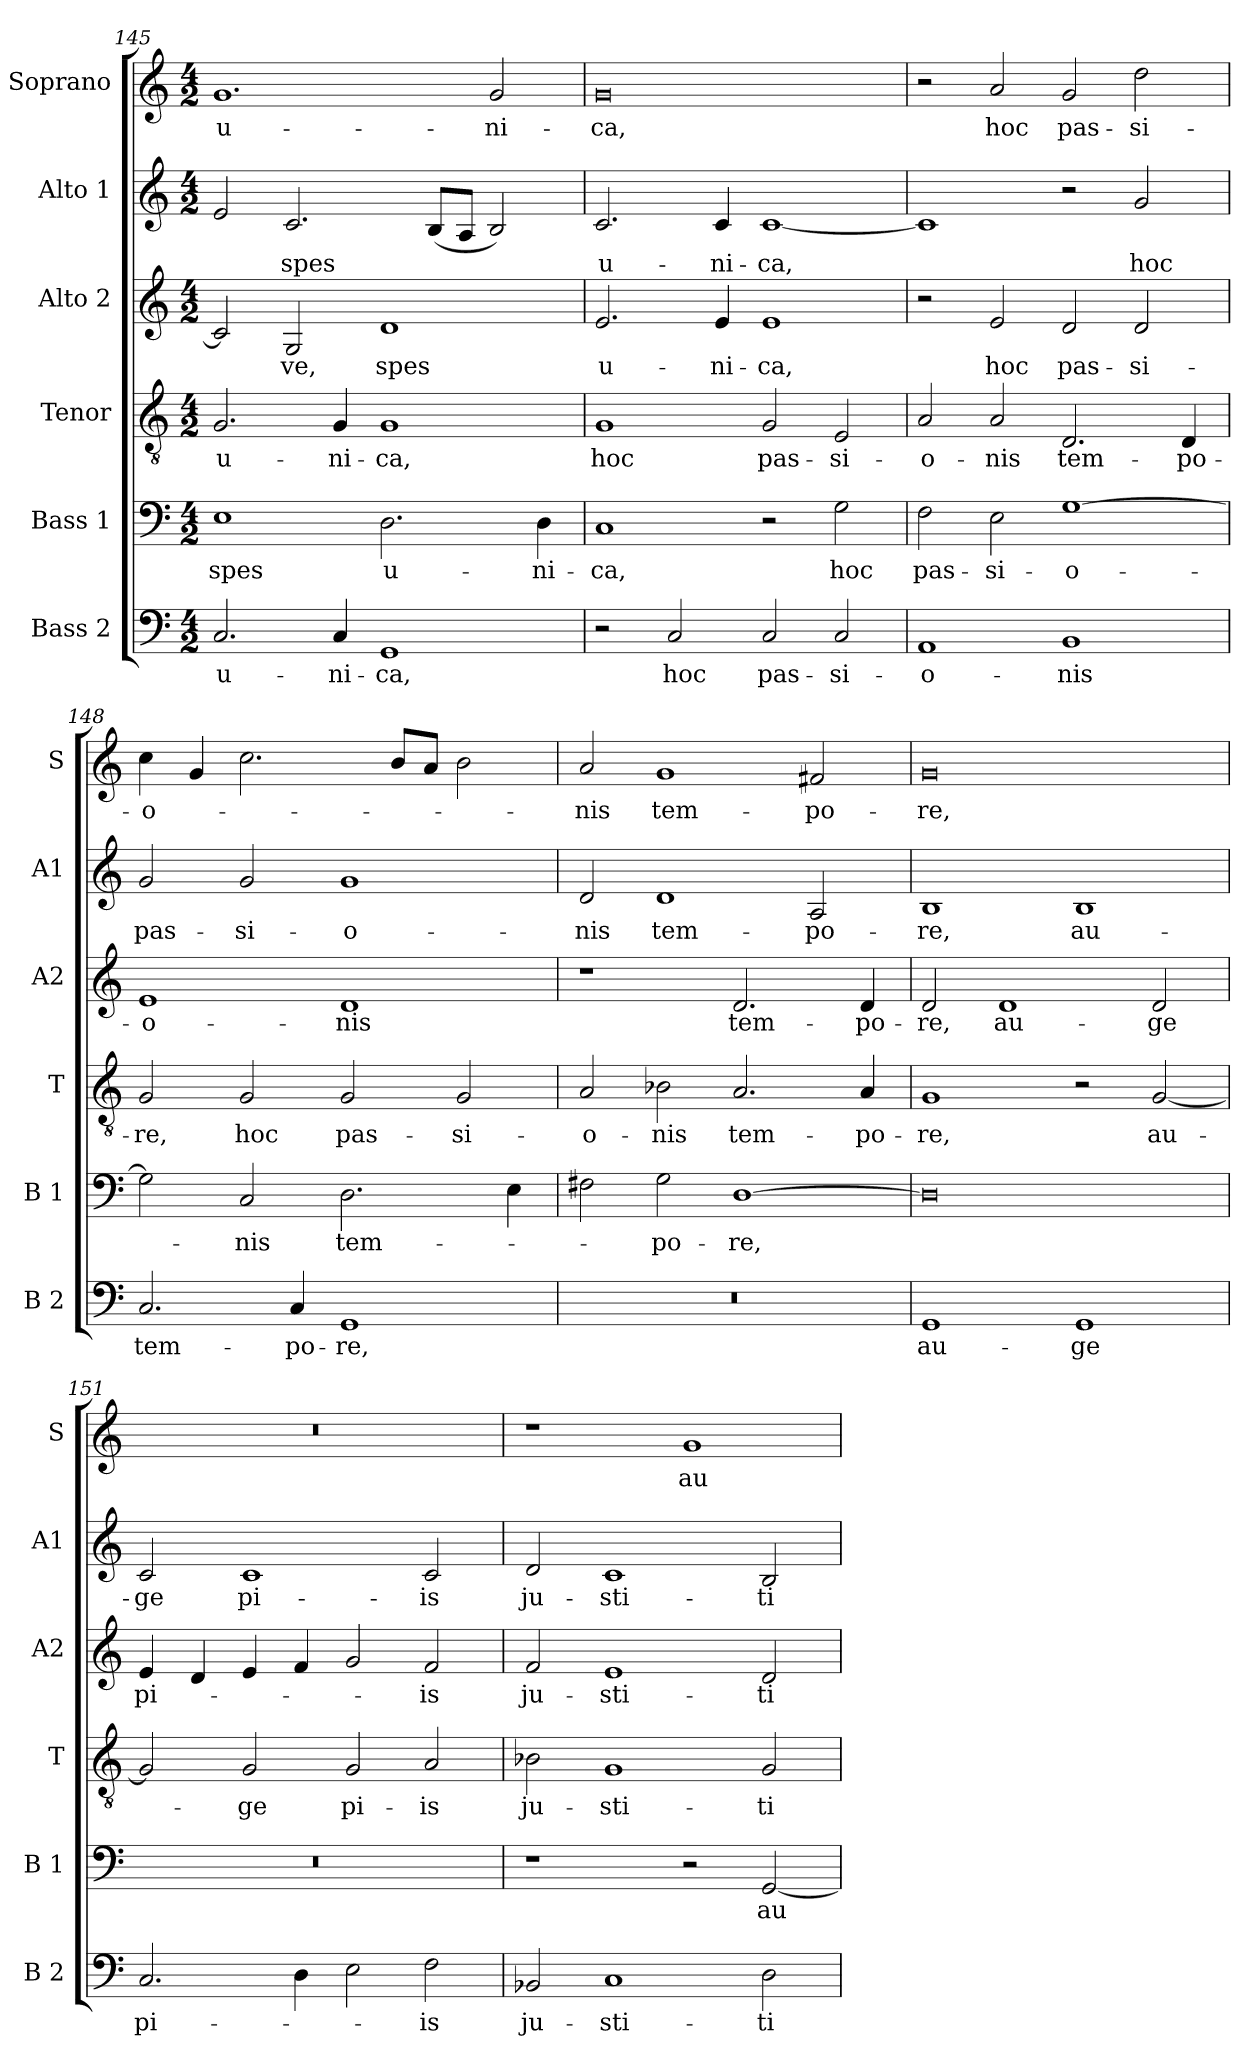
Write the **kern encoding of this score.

**kern	**text	**kern	**text	**kern	**text	**kern	**text	**kern	**text	**kern	**text
*part6	*part6	*part5	*part5	*part4	*part4	*part3	*part3	*part2	*part2	*part1	*part1
*staff6	*staff6	*staff5	*staff5	*staff4	*staff4	*staff3	*staff3	*staff2	*staff2	*staff1	*staff1
*I"Bass 2	*	*I"Bass 1	*	*I"Tenor	*	*I"Alto 2	*	*I"Alto 1	*	*I"Soprano	*
*I'B 2	*	*I'B 1	*	*I'T	*	*I'A2	*	*I'A1	*	*I'S	*
*clefF4	*	*clefF4	*	*clefGv2	*	*clefG2	*	*clefG2	*	*clefG2	*
*M4/2	*	*M4/2	*	*M4/2	*	*M4/2	*	*M4/2	*	*M4/2	*
=145	=145	=145	=145	=145	=145	=145	=145	=145	=145	=145	=145
!	!LO:LY:b:cj	!	!LO:LY:b:cj	!	!LO:LY:b:cj	!	!	!	!	!	!LO:LY:b:cj
2.C/	u-	1E	spes	2.G/	u-	2c/]	.	2e/	.	1.g	u-
!	!	!	!	!	!	!	!LO:LY:b:cj	!	!LO:LY:b	!	!
.	.	.	.	.	.	2G/	-ve,	2.c/	spes	.	.
!	!LO:LY:b:cj	!	!	!	!LO:LY:b:cj	!	!	!	!	!	!
4C/	-ni-	.	.	4G/	-ni-	.	.	.	.	.	.
!	!LO:LY:b:cj	!	!LO:LY:b:cj	!	!LO:LY:b:cj	!	!LO:LY:b:cj	!	!	!	!
1GG	-ca,	2.D\	u-	1G	-ca,	1d	spes	.	.	.	.
.	.	.	.	.	.	.	.	(>8B/L	.	.	.
.	.	.	.	.	.	.	.	8A/J	.	.	.
!	!	!	!	!	!	!	!	!	!	!	!LO:LY:b:cj
.	.	.	.	.	.	.	.	2B/)	.	2g/	-ni-
!	!	!	!LO:LY:b:cj	!	!	!	!	!	!	!	!
.	.	4D\	-ni-	.	.	.	.	.	.	.	.
=146	=146	=146	=146	=146	=146	=146	=146	=146	=146	=146	=146
!	!	!	!LO:LY:b:cj	!	!LO:LY:b:cj	!	!LO:LY:b:cj	!	!LO:LY:b:cj	!	!LO:LY:b:rj
2r	.	1C	-ca,	1G	hoc	2.e/	u-	2.c/	u-	0g	-ca,
!	!LO:LY:b:cj	!	!	!	!	!	!	!	!	!	!
2C/	hoc	.	.	.	.	.	.	.	.	.	.
!	!	!	!	!	!	!	!LO:LY:b	!	!LO:LY:b	!	!
.	.	.	.	.	.	4e/	-ni-	4c/	-ni-	.	.
!	!LO:LY:b:cj	!	!	!	!LO:LY:b:cj	!	!LO:LY:b:rj	!	!LO:LY:b:cj	!	!
2C/	pas-	2r	.	2G/	pas-	1e	-ca,	[>1c	-ca,	.	.
!	!LO:LY:b:cj	!	!LO:LY:b:cj	!	!LO:LY:b:cj	!	!	!	!	!	!
2C/	-si-	2G\	hoc	2E/	-si-	.	.	.	.	.	.
!!LO:PB:g=z
=147	=147	=147	=147	=147	=147	=147	=147	=147	=147	=147	=147
!	!LO:LY:b:rj	!	!LO:LY:b:cj	!	!LO:LY:b:cj	!	!	!	!	!	!
1AA	-o-	2F\	pas-	2A/	-o-	2r	.	1c]	.	2r	.
!	!	!	!LO:LY:b:cj	!	!LO:LY:b:cj	!	!LO:LY:b:cj	!	!	!	!LO:LY:b:cj
.	.	2E\	-si-	2A/	-nis	2e/	hoc	.	.	2a/	hoc
!	!LO:LY:b:cj	!	!LO:LY:b:rj	!	!LO:LY:b:cj	!	!LO:LY:b:cj	!	!	!	!LO:LY:b:cj
1BB	-nis	[>1G	-o-	2.D/	tem-	2d/	pas-	2r	.	2g/	pas-
!	!	!	!	!	!	!	!LO:LY:b:cj	!	!LO:LY:b:cj	!	!LO:LY:b:cj
.	.	.	.	.	.	2d/	-si-	2g/	hoc	2dd\	-si-
!	!	!	!	!	!LO:LY:b:cj	!	!	!	!	!	!
.	.	.	.	4D/	-po-	.	.	.	.	.	.
=148	=148	=148	=148	=148	=148	=148	=148	=148	=148	=148	=148
!	!LO:LY:b:cj	!	!	!	!LO:LY:b:cj	!	!LO:LY:b:rj	!	!LO:LY:b:cj	!	!LO:LY:b:cj
2.C/	tem-	2G\]	.	2G/	-re,	1e	-o-	2g/	pas-	4cc\	-o-
.	.	.	.	.	.	.	.	.	.	4g/	.
!	!	!	!LO:LY:b:cj	!	!LO:LY:b:cj	!	!	!	!LO:LY:b:cj	!	!
.	.	2C/	-nis	2G/	hoc	.	.	2g/	-si-	2.cc\	.
!	!LO:LY:b:cj	!	!	!	!	!	!	!	!	!	!
4C/	-po-	.	.	.	.	.	.	.	.	.	.
!	!LO:LY:b:cj	!	!LO:LY:b:cj	!	!LO:LY:b:cj	!	!LO:LY:b:cj	!	!LO:LY:b:rj	!	!
1GG	-re,	2.D\	tem-	2G/	pas-	1d	-nis	1g	-o-	.	.
.	.	.	.	.	.	.	.	.	.	8b/L	.
.	.	.	.	.	.	.	.	.	.	8a/J	.
!	!	!	!	!	!LO:LY:b:cj	!	!	!	!	!	!
.	.	.	.	2G/	-si-	.	.	.	.	2b\	.
.	.	4E\	.	.	.	.	.	.	.	.	.
=149	=149	=149	=149	=149	=149	=149	=149	=149	=149	=149	=149
!LO:N:vis=1	!	!	!	!	!LO:LY:b:cj	!	!	!	!LO:LY:b:cj	!	!LO:LY:b:cj
0r	.	2F#X\	.	2A/	-o-	1r	.	2d/	-nis	2a/	-nis
!	!	!	!LO:LY:b:cj	!	!LO:LY:b:cj	!	!	!	!LO:LY:b:cj	!	!LO:LY:b:cj
.	.	2G\	-po-	2B-X\	-nis	.	.	1d	tem-	1g	tem-
!	!	!	!LO:LY:b:cj	!	!LO:LY:b:cj	!	!LO:LY:b:cj	!	!	!	!
.	.	[>1D	-re,	2.A/	tem-	2.d/	tem-	.	.	.	.
!	!	!	!	!	!	!	!	!	!LO:LY:b:cj	!	!LO:LY:b:cj
.	.	.	.	.	.	.	.	2A/	-po-	2f#X/	-po-
!	!	!	!	!	!LO:LY:b:cj	!	!LO:LY:b:cj	!	!	!	!
.	.	.	.	4A/	-po-	4d/	-po-	.	.	.	.
=150	=150	=150	=150	=150	=150	=150	=150	=150	=150	=150	=150
!	!LO:LY:b:cj	!	!	!	!LO:LY:b:cj	!	!LO:LY:b:cj	!	!LO:LY:b:cj	!	!LO:LY:b:rj
1GG	au-	0D]	.	1G	-re,	2d/	-re,	1B	-re,	0g	-re,
!	!	!	!	!	!	!	!LO:LY:b:cj	!	!	!	!
.	.	.	.	.	.	1d	au-	.	.	.	.
!	!LO:LY:b:cj	!	!	!	!	!	!	!	!LO:LY:b:cj	!	!
1GG	-ge	.	.	2r	.	.	.	1B	au-	.	.
!	!	!	!	!	!LO:LY:b:cj	!	!LO:LY:b:cj	!	!	!	!
.	.	.	.	[<2G/	au-	2d/	-ge	.	.	.	.
=151	=151	=151	=151	=151	=151	=151	=151	=151	=151	=151	=151
!	!LO:LY:b:cj	!LO:N:vis=1	!	!	!	!	!LO:LY:b:cj	!	!LO:LY:b:cj	!LO:N:vis=1	!
2.C/	pi-	0r	.	2G/]	.	4e/	pi-	2c/	-ge	0r	.
.	.	.	.	.	.	4d/	.	.	.	.	.
!	!	!	!	!	!LO:LY:b:cj	!	!	!	!LO:LY:b:cj	!	!
.	.	.	.	2G/	-ge	4e/	.	1c	pi-	.	.
4D\	.	.	.	.	.	4f/	.	.	.	.	.
!	!	!	!	!	!LO:LY:b:cj	!	!	!	!	!	!
2E\	.	.	.	2G/	pi-	2g/	.	.	.	.	.
!	!LO:LY:b:cj	!	!	!	!LO:LY:b:cj	!	!LO:LY:b:cj	!	!LO:LY:b:cj	!	!
2F\	-is	.	.	2A/	-is	2f/	-is	2c/	-is	.	.
=152	=152	=152	=152	=152	=152	=152	=152	=152	=152	=152	=152
!	!LO:LY:b:cj	!	!	!	!LO:LY:b:cj	!	!LO:LY:b:cj	!	!LO:LY:b:cj	!	!
2BB-X/	ju-	1r	.	2B-X\	ju-	2f/	ju-	2d/	ju-	1r	.
!	!LO:LY:b:cj	!	!	!	!LO:LY:b:cj	!	!LO:LY:b:cj	!	!LO:LY:b:cj	!	!
1C	-sti-	.	.	1G	-sti-	1e	-sti-	1c	-sti-	.	.
!	!	!	!	!	!	!	!	!	!	!	!LO:LY:b:cj
.	.	2r	.	.	.	.	.	.	.	1g	au-
!	!LO:LY:b:cj	!	!LO:LY:b:cj	!	!LO:LY:b:cj	!	!LO:LY:b:cj	!	!LO:LY:b:cj	!	!
2D\	-ti-	[<2GG/	au-	2G/	-ti-	2d/	-ti-	2B/	-ti-	.	.
=	=	=	=	=	=	=	=	=	=	=	=
*-	*-	*-	*-	*-	*-	*-	*-	*-	*-	*-	*-
